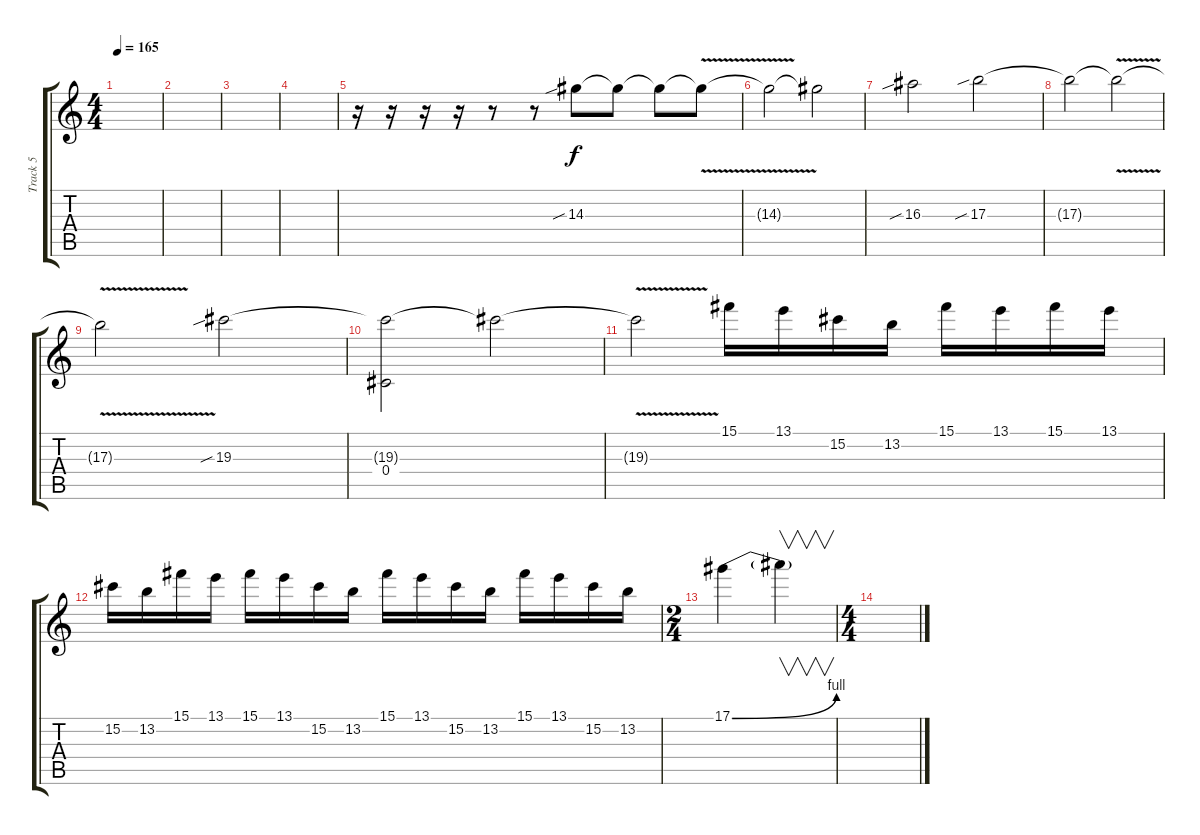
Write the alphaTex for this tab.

\track ("Track 5" "Track 5") {instrument distortionguitar}
\staff {score tabs}
\tuning (Eb4 Bb3 Gb3 Db3 Ab2 Db2) {hide}
\ts (4 4)
\tempo 165
\clef g2
\ks c
|
|
|
|
r.16 r.16 r.16 r.16 r.8 r.8 14.3{sib}.8 14.3{t}.8 14.3{t}.8 14.3{v t}.8 |
14.3{t}.2 14.3{t}.2 |
16.3{sib}.2 17.3{sib}.2 |
17.3{t}.2 17.3{v t}.2 |
17.3{t}.2 19.3{sib}.2 |
(19.3{t} 0.4).2 19.3{t}.2 |
19.3{v t}.2 15.1.16 13.1.16 15.2.16 13.2.16 15.1.16 13.1.16 15.1.16 13.1.16 |
15.2.16 13.2.16 15.1.16 13.1.16 15.1.16 13.1.16 15.2.16 13.2.16 15.1.16 13.1.16 15.2.16 13.2.16 15.1.16 13.1.16 15.2.16 13.2.16 |
\ts (2 4)
17.1{be (bend 0 0 60 4)}.4 17.1{t}.4{v} |
\ts (4 4)
